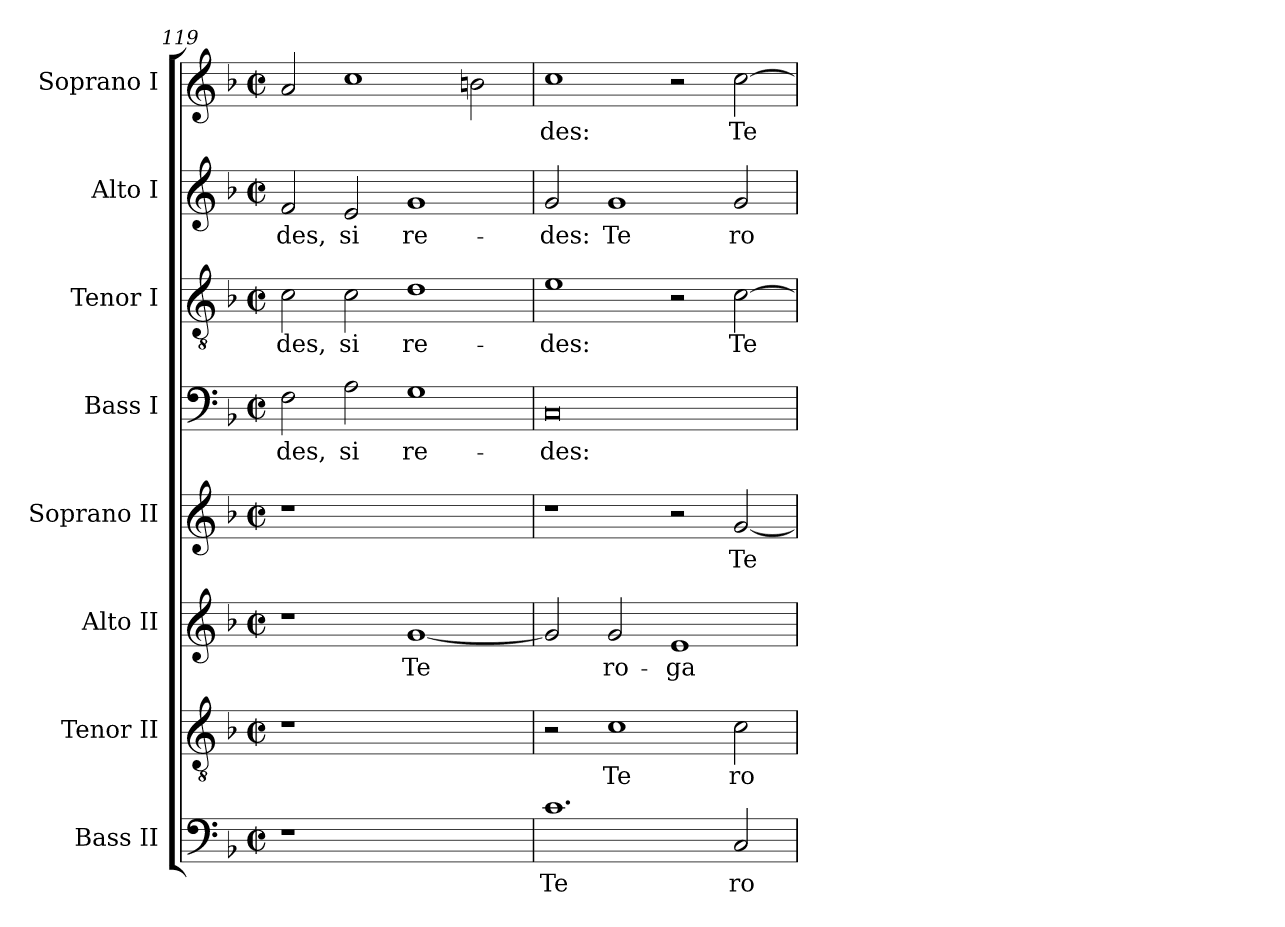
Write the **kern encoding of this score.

**kern	**text	**kern	**text	**kern	**text	**kern	**text	**kern	**text	**kern	**text	**kern	**text	**kern	**text
*part8	*part8	*part7	*part7	*part6	*part6	*part5	*part5	*part4	*part4	*part3	*part3	*part2	*part2	*part1	*part1
*staff8	*staff8	*staff7	*staff7	*staff6	*staff6	*staff5	*staff5	*staff4	*staff4	*staff3	*staff3	*staff2	*staff2	*staff1	*staff1
*I"Bass II	*	*I"Tenor II	*	*I"Alto II	*	*I"Soprano II	*	*I"Bass I	*	*I"Tenor I	*	*I"Alto I	*	*I"Soprano I	*
*I'B. II	*	*I'T. II	*	*I'A. II	*	*	*	*I'B. I	*	*I'T. I	*	*I'A. I	*	*	*
!!LO:LB:g=z
*clefF4	*	*clefGv2	*	*clefG2	*	*clefG2	*	*clefF4	*	*clefGv2	*	*clefG2	*	*clefG2	*
*	*	*ITrd7c12	*	*	*	*	*	*	*	*ITrd7c12	*	*	*	*	*
*k[b-]	*	*k[b-]	*	*k[b-]	*	*k[b-]	*	*k[b-]	*	*k[b-]	*	*k[b-]	*	*k[b-]	*
*F:	*	*F:	*	*F:	*	*F:	*	*F:	*	*F:	*	*F:	*	*F:	*
*M2/2	*	*M2/2	*	*M2/2	*	*M2/2	*	*M2/2	*	*M2/2	*	*M2/2	*	*M2/2	*
*met(c|)	*	*met(c|)	*	*met(c|)	*	*met(c|)	*	*met(c|)	*	*met(c|)	*	*met(c|)	*	*met(c|)	*
=119	=119	=119	=119	=119	=119	=119	=119	=119	=119	=119	=119	=119	=119	=119	=119
!LO:N:vis=1	!	!LO:N:vis=1	!	!	!	!LO:N:vis=1	!	!	!	!	!	!	!	!	!
!	!	!	!	!	!	!	!	!	!LO:LY:b:color=#000000	!	!	!	!	!	!
!	!	!	!	!	!	!	!	!	!	!	!LO:LY:b:color=#000000	!	!	!	!
!	!	!	!	!	!	!	!	!	!	!	!	!	!LO:LY:b:color=#000000	!	!
1r	.	1r	.	1r	.	1r	.	2Fi\	-des,	2Ci\	-des,	2fi/	-des,	2ai/	.
!	!	!	!	!	!	!	!	!	!LO:LY:b:color=#000000	!	!	!	!	!	!
!	!	!	!	!	!	!	!	!	!	!	!LO:LY:b:color=#000000	!	!	!	!
!	!	!	!	!	!	!	!	!	!	!	!	!	!LO:LY:b:color=#000000	!	!
.	.	.	.	.	.	.	.	2Ai\	si	2Ci\	si	2ei/	si	1cci	.
!	!	!	!	!	!LO:LY:b:color=#000000	!	!	!	!	!	!	!	!	!	!
!	!	!	!	!	!	!	!	!	!LO:LY:b:color=#000000	!	!	!	!	!	!
!	!	!	!	!	!	!	!	!	!	!	!LO:LY:b:color=#000000	!	!	!	!
!	!	!	!	!	!	!	!	!	!	!	!	!	!LO:LY:b:color=#000000	!	!
1ryy	.	1ryy	.	[<1gi	Te	1ryy	.	1Gi	re-	1Di	re-	1gi	re-	.	.
.	.	.	.	.	.	.	.	.	.	.	.	.	.	2bni\	.
=120	=120	=120	=120	=120	=120	=120	=120	=120	=120	=120	=120	=120	=120	=120	=120
!	!LO:LY:b:color=#000000	!	!	!	!	!	!	!	!	!	!	!	!	!	!
!	!	!	!	!	!	!	!	!	!LO:LY:b:color=#000000	!	!	!	!	!	!
!	!	!	!	!	!	!	!	!	!	!	!LO:LY:b:color=#000000	!	!	!	!
!	!	!	!	!	!	!	!	!	!	!	!	!	!LO:LY:b:color=#000000	!	!
!	!	!	!	!	!	!	!	!	!	!	!	!	!	!	!LO:LY:b:color=#000000
1.ci	Te	2r	.	2gi/]	.	1r	.	0Ci	-des:	1Ei	-des:	2gi/	-des:	1cci	-des:
!	!	!	!LO:LY:b:color=#000000	!	!	!	!	!	!	!	!	!	!	!	!
!	!	!	!	!	!LO:LY:b:color=#000000	!	!	!	!	!	!	!	!	!	!
!	!	!	!	!	!	!	!	!	!	!	!	!	!LO:LY:b:color=#000000	!	!
.	.	1Ci	Te	2gi/	ro-	.	.	.	.	.	.	1gi	Te	.	.
!	!	!	!	!	!LO:LY:b:color=#000000	!	!	!	!	!	!	!	!	!	!
.	.	.	.	1ei	-ga-	2r	.	.	.	2r	.	.	.	2r	.
!	!LO:LY:b:color=#000000	!	!	!	!	!	!	!	!	!	!	!	!	!	!
!	!	!	!LO:LY:b:color=#000000	!	!	!	!	!	!	!	!	!	!	!	!
!	!	!	!	!	!	!	!LO:LY:b:color=#000000	!	!	!	!	!	!	!	!
!	!	!	!	!	!	!	!	!	!	!	!LO:LY:b:color=#000000	!	!	!	!
!	!	!	!	!	!	!	!	!	!	!	!	!	!LO:LY:b:color=#000000	!	!
!	!	!	!	!	!	!	!	!	!	!	!	!	!	!	!LO:LY:b:color=#000000
2Ci/	ro-	2Ci\	ro-	.	.	[<2gi/	Te	.	.	[>2Ci\	Te	2gi/	ro-	[>2cci\	Te
=	=	=	=	=	=	=	=	=	=	=	=	=	=	=	=
*-	*-	*-	*-	*-	*-	*-	*-	*-	*-	*-	*-	*-	*-	*-	*-
